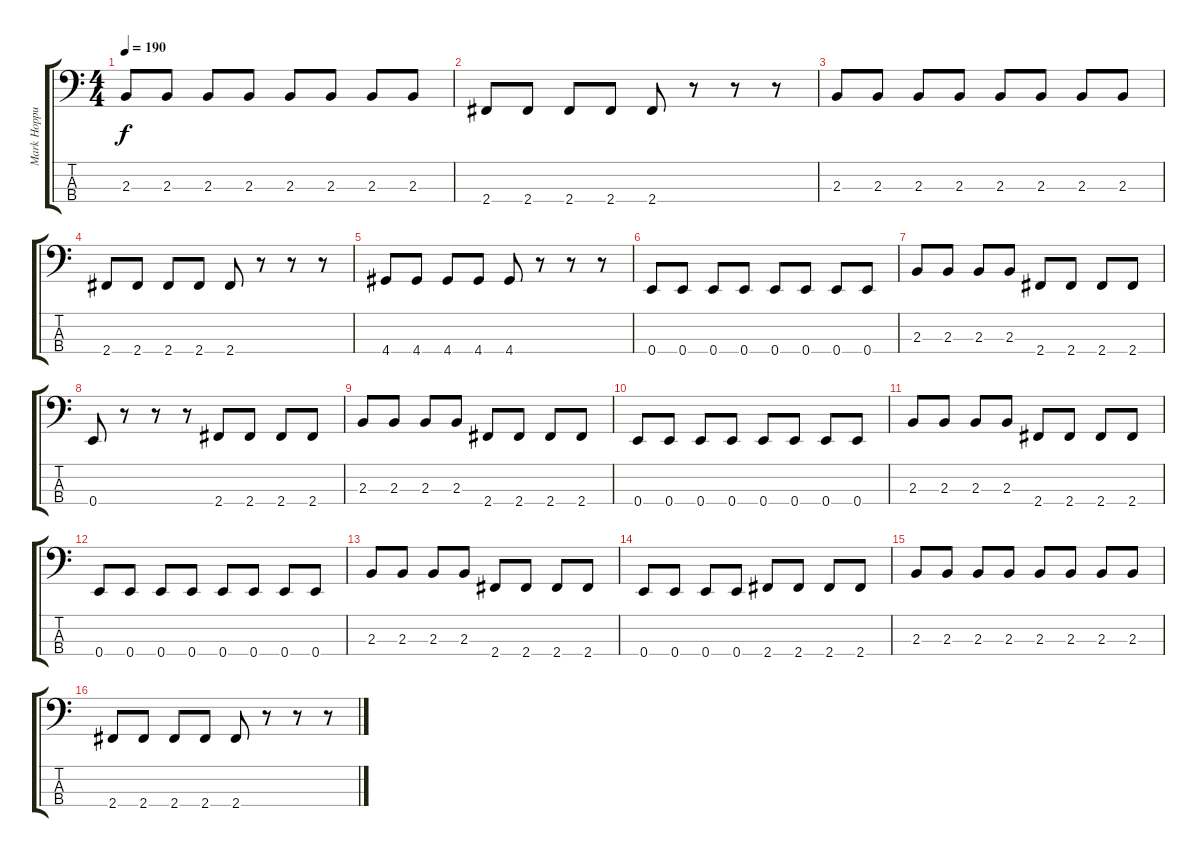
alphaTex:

\track ("Mark Hoppus" "Mark Hoppu") {instrument electricbasspick}
\staff {score tabs}
\tuning (G2 D2 A1 E1) {hide}
\ts (4 4)
\tempo 190
\clef f4
\ks c
2.3.8{dy f instrument electricbasspick} 2.3.8 2.3.8 2.3.8 2.3.8 2.3.8 2.3.8 2.3.8 |
2.4.8 2.4.8 2.4.8 2.4.8 2.4.8 r.8 r.8 r.8 |
2.3.8 2.3.8 2.3.8 2.3.8 2.3.8 2.3.8 2.3.8 2.3.8 |
2.4.8 2.4.8 2.4.8 2.4.8 2.4.8 r.8 r.8 r.8 |
4.4.8 4.4.8 4.4.8 4.4.8 4.4.8 r.8 r.8 r.8 |
0.4.8 0.4.8 0.4.8 0.4.8 0.4.8 0.4.8 0.4.8 0.4.8 |
2.3.8 2.3.8 2.3.8 2.3.8 2.4.8 2.4.8 2.4.8 2.4.8 |
0.4.8 r.8 r.8 r.8 2.4.8 2.4.8 2.4.8 2.4.8 |
2.3.8 2.3.8 2.3.8 2.3.8 2.4.8 2.4.8 2.4.8 2.4.8 |
0.4.8 0.4.8 0.4.8 0.4.8 0.4.8 0.4.8 0.4.8 0.4.8 |
2.3.8 2.3.8 2.3.8 2.3.8 2.4.8 2.4.8 2.4.8 2.4.8 |
0.4.8 0.4.8 0.4.8 0.4.8 0.4.8 0.4.8 0.4.8 0.4.8 |
2.3.8 2.3.8 2.3.8 2.3.8 2.4.8 2.4.8 2.4.8 2.4.8 |
0.4.8 0.4.8 0.4.8 0.4.8 2.4.8 2.4.8 2.4.8 2.4.8 |
2.3.8 2.3.8 2.3.8 2.3.8 2.3.8 2.3.8 2.3.8 2.3.8 |
2.4.8 2.4.8 2.4.8 2.4.8 2.4.8 r.8 r.8 r.8
